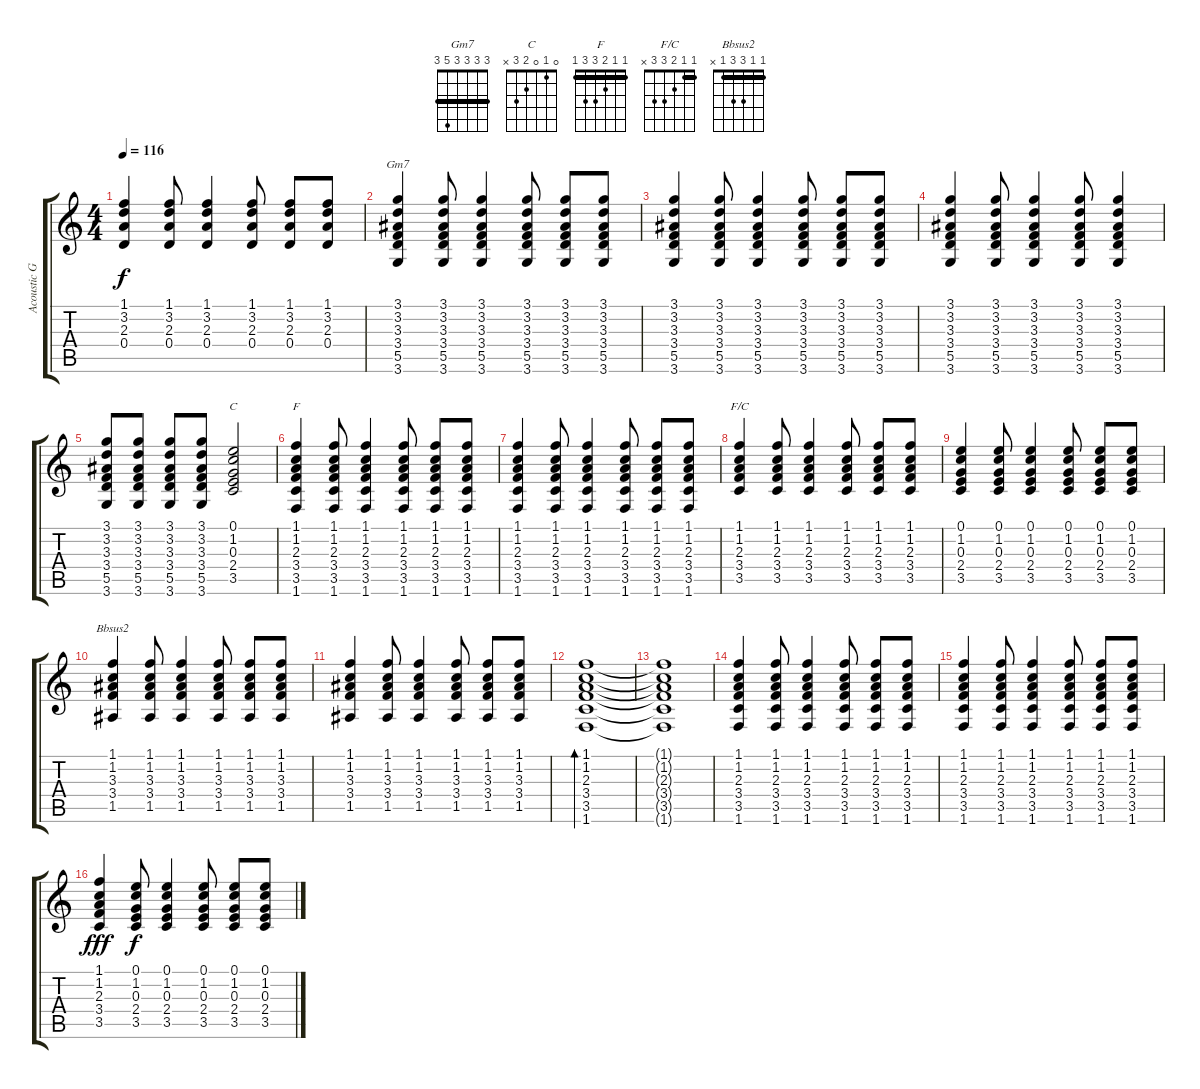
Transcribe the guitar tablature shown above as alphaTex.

\track ("Acoustic Guitar" "Acoustic G") {instrument acousticguitarsteel}
\staff {score tabs}
\tuning (E4 B3 G3 D3 A2 E2) {hide}
\chord ("Gm7" 3 3 3 3 5 3) {barre 3}
\chord ("C" 0 1 0 2 3 x)
\chord ("F" 1 1 2 3 3 1) {barre 1}
\chord ("F/C" 1 1 2 3 3 x) {barre 1}
\chord ("Bbsus2" 1 1 3 3 1 x) {barre 1}
\ts (4 4)
\tempo 116
\clef g2
\ks c
(1.1 3.2 2.3 0.4).4{dy f} (1.1 3.2 2.3 0.4).8 (1.1 3.2 2.3 0.4).4 (1.1 3.2 2.3 0.4).8 (1.1 3.2 2.3 0.4).8 (1.1 3.2 2.3 0.4).8 |
(3.1 3.2 3.3 3.4 5.5 3.6).4{ch "Gm7"} (3.1 3.2 3.3 3.4 5.5 3.6).8 (3.1 3.2 3.3 3.4 5.5 3.6).4 (3.1 3.2 3.3 3.4 5.5 3.6).8 (3.1 3.2 3.3 3.4 5.5 3.6).8 (3.1 3.2 3.3 3.4 5.5 3.6).8 |
(3.1 3.2 3.3 3.4 5.5 3.6).4 (3.1 3.2 3.3 3.4 5.5 3.6).8 (3.1 3.2 3.3 3.4 5.5 3.6).4 (3.1 3.2 3.3 3.4 5.5 3.6).8 (3.1 3.2 3.3 3.4 5.5 3.6).8 (3.1 3.2 3.3 3.4 5.5 3.6).8 |
(3.1 3.2 3.3 3.4 5.5 3.6).4 (3.1 3.2 3.3 3.4 5.5 3.6).8 (3.1 3.2 3.3 3.4 5.5 3.6).4 (3.1 3.2 3.3 3.4 5.5 3.6).8 (3.1 3.2 3.3 3.4 5.5 3.6).4 |
(3.1 3.2 3.3 3.4 5.5 3.6).8 (3.1 3.2 3.3 3.4 5.5 3.6).8 (3.1 3.2 3.3 3.4 5.5 3.6).8 (3.1 3.2 3.3 3.4 5.5 3.6).8 (0.1 1.2 0.3 2.4 3.5).2{ch "C"} |
(1.1 1.2 2.3 3.4 3.5 1.6).4{ch "F"} (1.1 1.2 2.3 3.4 3.5 1.6).8 (1.1 1.2 2.3 3.4 3.5 1.6).4 (1.1 1.2 2.3 3.4 3.5 1.6).8 (1.1 1.2 2.3 3.4 3.5 1.6).8 (1.1 1.2 2.3 3.4 3.5 1.6).8 |
(1.1 1.2 2.3 3.4 3.5 1.6).4 (1.1 1.2 2.3 3.4 3.5 1.6).8 (1.1 1.2 2.3 3.4 3.5 1.6).4 (1.1 1.2 2.3 3.4 3.5 1.6).8 (1.1 1.2 2.3 3.4 3.5 1.6).8 (1.1 1.2 2.3 3.4 3.5 1.6).8 |
(1.1 1.2 2.3 3.4 3.5).4{ch "F/C"} (1.1 1.2 2.3 3.4 3.5).8 (1.1 1.2 2.3 3.4 3.5).4 (1.1 1.2 2.3 3.4 3.5).8 (1.1 1.2 2.3 3.4 3.5).8 (1.1 1.2 2.3 3.4 3.5).8 |
(0.1 1.2 0.3 2.4 3.5).4 (0.1 1.2 0.3 2.4 3.5).8 (0.1 1.2 0.3 2.4 3.5).4 (0.1 1.2 0.3 2.4 3.5).8 (0.1 1.2 0.3 2.4 3.5).8 (0.1 1.2 0.3 2.4 3.5).8 |
(1.1 1.2 3.3 3.4 1.5).4{ch "Bbsus2"} (1.1 1.2 3.3 3.4 1.5).8 (1.1 1.2 3.3 3.4 1.5).4 (1.1 1.2 3.3 3.4 1.5).8 (1.1 1.2 3.3 3.4 1.5).8 (1.1 1.2 3.3 3.4 1.5).8 |
(1.1 1.2 3.3 3.4 1.5).4 (1.1 1.2 3.3 3.4 1.5).8 (1.1 1.2 3.3 3.4 1.5).4 (1.1 1.2 3.3 3.4 1.5).8 (1.1 1.2 3.3 3.4 1.5).8 (1.1 1.2 3.3 3.4 1.5).8 |
(1.1 1.2 2.3 3.4 3.5 1.6).1{bd 60} |
(1.1{t} 1.2{t} 2.3{t} 3.4{t} 3.5{t} 1.6{t}).1{volume 11} |
(1.1 1.2 2.3 3.4 3.5 1.6).4 (1.1 1.2 2.3 3.4 3.5 1.6).8 (1.1 1.2 2.3 3.4 3.5 1.6).4 (1.1 1.2 2.3 3.4 3.5 1.6).8 (1.1 1.2 2.3 3.4 3.5 1.6).8 (1.1 1.2 2.3 3.4 3.5 1.6).8 |
(1.1 1.2 2.3 3.4 3.5 1.6).4 (1.1 1.2 2.3 3.4 3.5 1.6).8 (1.1 1.2 2.3 3.4 3.5 1.6).4 (1.1 1.2 2.3 3.4 3.5 1.6).8 (1.1 1.2 2.3 3.4 3.5 1.6).8 (1.1 1.2 2.3 3.4 3.5 1.6).8 |
(1.1 1.2 2.3 3.4 3.5).4{dy fff} (0.1 1.2 0.3 2.4 3.5).8{dy f} (0.1 1.2 0.3 2.4 3.5).4 (0.1 1.2 0.3 2.4 3.5).8 (0.1 1.2 0.3 2.4 3.5).8 (0.1 1.2 0.3 2.4 3.5).8
